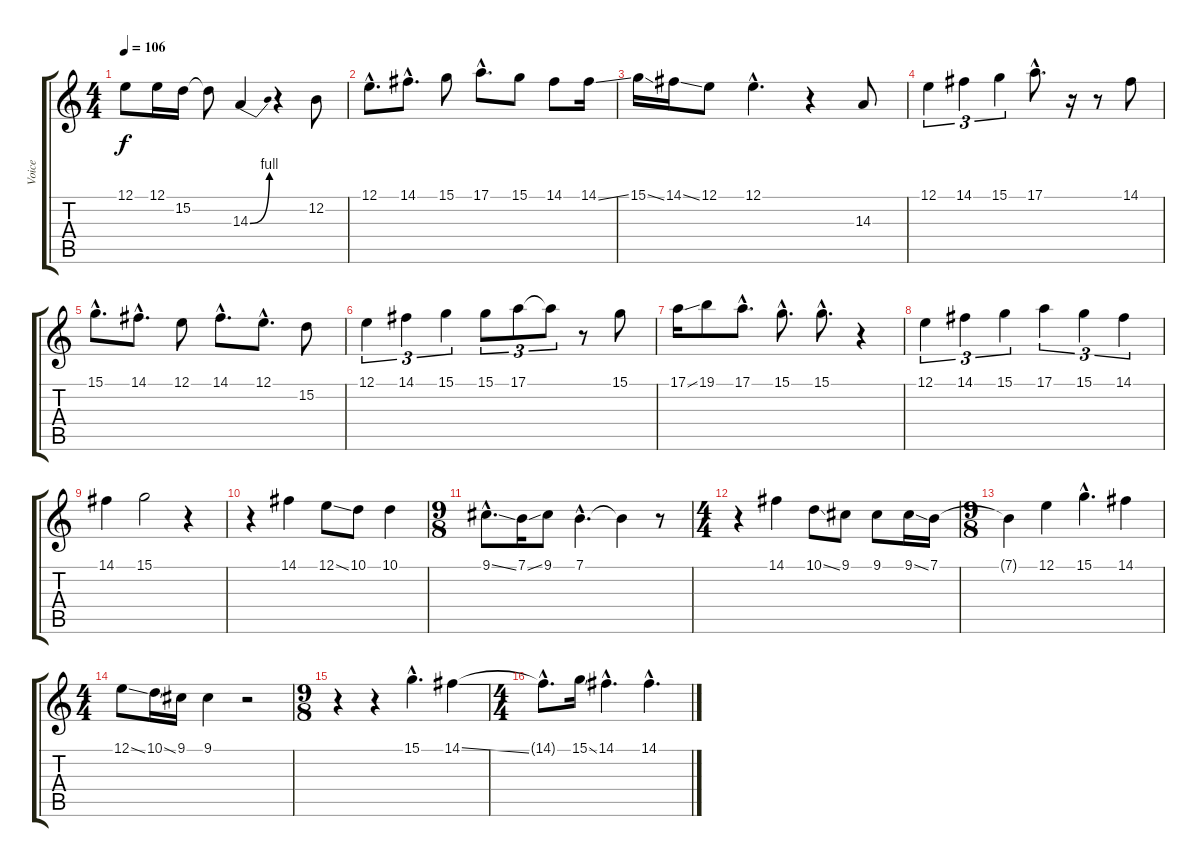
\track ("Voice" "Voice") {instrument synthvoice}
\staff {score tabs}
\tuning (E4 B3 G3 D3 A2 E2) {hide}
\ts (4 4)
\tempo 106
\clef g2
\ks c
12.1.8{dy f} 12.1.16 15.2.16 15.2{t}.8 14.3{be (bend 0 0 60 4)}.4 r.4 12.2.8 |
12.1{hac}.8{d} 14.1{hac}.8{d} 15.1.8 17.1{hac}.8{d} 15.1.8 14.1.8 14.1{ss}.16 |
15.1{ss}.16 14.1{ss}.16 12.1.8 12.1{hac}.4{d} r.4 14.3.8 |
12.1.4{tu (3 2)} 14.1.4{tu (3 2)} 15.1.4{tu (3 2)} 17.1{hac}.8{d} r.16 r.8 14.1.8 |
15.1{hac}.8{d} 14.1{hac}.8{d} 12.1.8 14.1{hac}.8{d} 12.1{hac}.8{d} 15.2.8 |
12.1.4{tu (3 2)} 14.1.4{tu (3 2)} 15.1.4{tu (3 2)} 15.1.8{tu (3 2)} 17.1.8{tu (3 2)} 17.1{t}.8{tu (3 2)} r.8 15.1.8 |
17.1{ss}.16 19.1.8 17.1{hac}.8{d} 15.1{hac}.8{d} 15.1{hac}.8{d} r.4 |
12.1.4{tu (3 2)} 14.1.4{tu (3 2)} 15.1.4{tu (3 2)} 17.1.4{tu (3 2)} 15.1.4{tu (3 2)} 14.1.4{tu (3 2)} |
14.1.4 15.1.2 r.4 |
r.4 14.1.4 12.1{ss}.8 10.1.8 10.1.4 |
\ts (9 8)
9.1{ss hac}.8{d} 7.1{ss}.16 9.1.8 7.1{hac}.4{d} 7.1{t}.4 r.8 |
\ts (4 4)
r.4 14.1.4 10.1{ss}.8 9.1.8 9.1.8 9.1{ss}.16 7.1.16 |
\ts (9 8)
7.1{t}.4 12.1.4 15.1{hac}.4{d} 14.1.4 |
\ts (4 4)
12.1{ss}.8 10.1{ss}.16 9.1.16 9.1.4 r.2 |
\ts (9 8)
r.4 r.4 15.1{hac}.4{d} 14.1{ss}.4 |
\ts (4 4)
14.1{hac t}.8{d} 15.1{ss}.16 14.1{hac}.4{d} 14.1{hac}.4{d}
